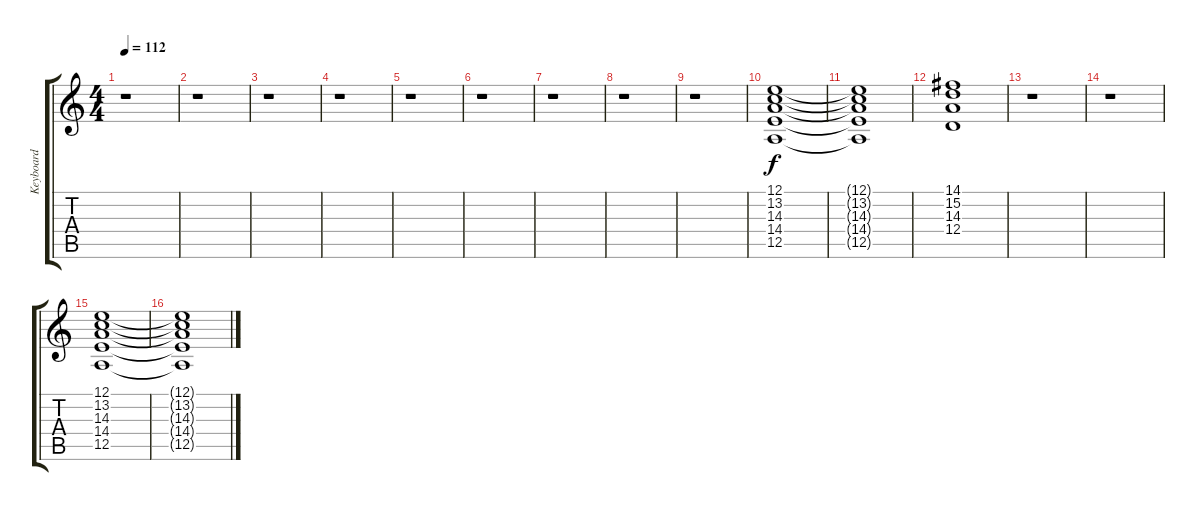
\track ("Keyboard" "Keyboard") {instrument rockorgan}
\staff {score tabs}
\tuning (E4 B3 G3 D3 A2 E2) {hide}
\ts (4 4)
\tempo 112
\clef g2
\ks c
r.1{dy f instrument rockorgan} |
r.1 |
r.1 |
r.1 |
r.1 |
r.1 |
r.1 |
r.1 |
r.1 |
(12.1 13.2 14.3 14.4 12.5).1 |
(12.1{t} 13.2{t} 14.3{t} 14.4{t} 12.5{t}).1 |
(14.1 15.2 14.3 12.4).1 |
r.1 |
r.1 |
(12.1 13.2 14.3 14.4 12.5).1 |
(12.1{t} 13.2{t} 14.3{t} 14.4{t} 12.5{t}).1
